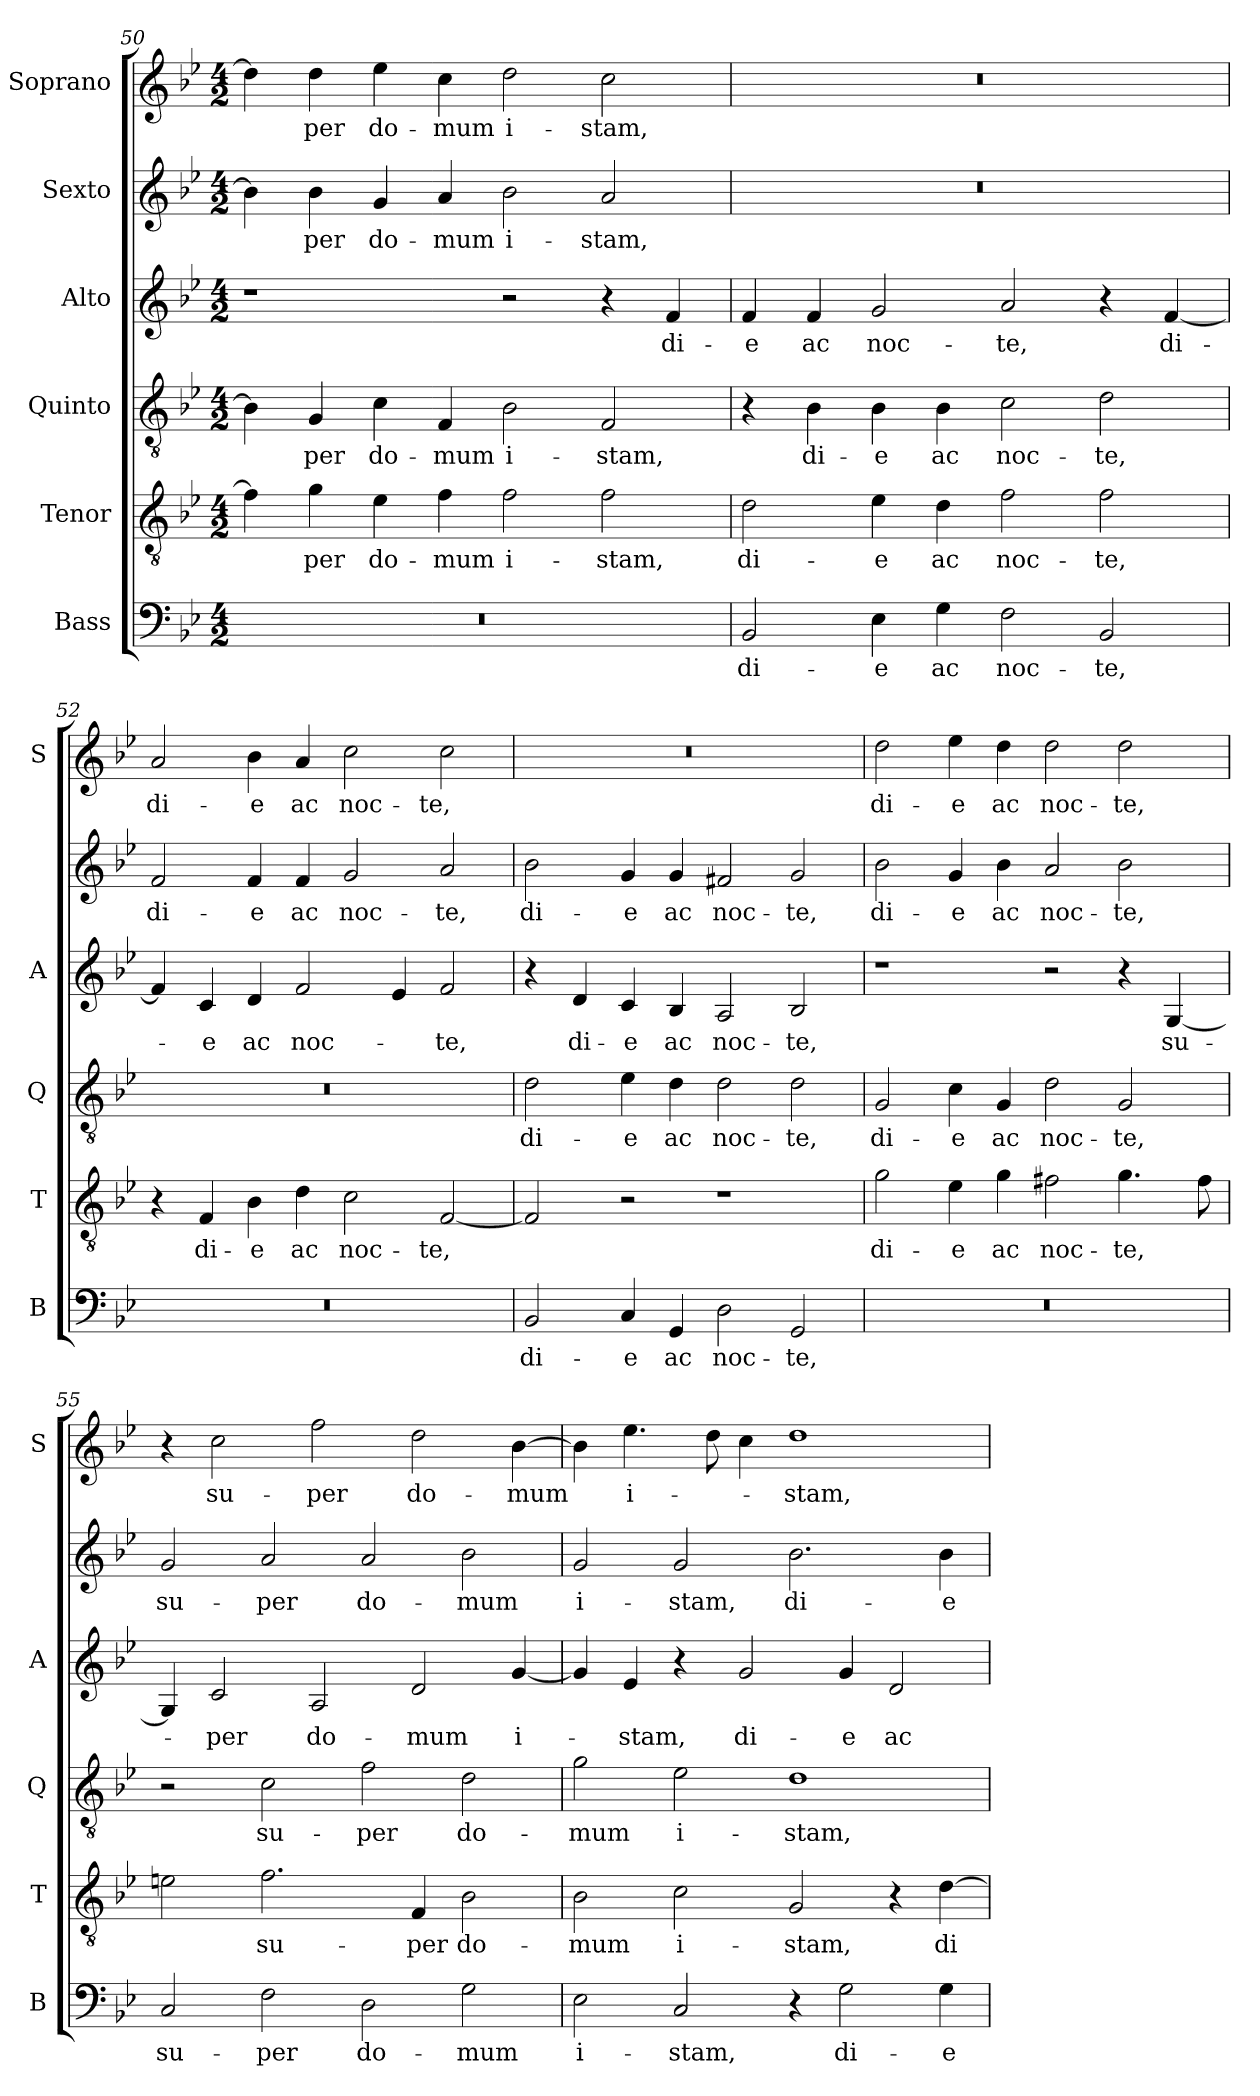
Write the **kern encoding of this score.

**kern	**text	**kern	**text	**kern	**text	**kern	**text	**kern	**text	**kern	**text
*part6	*part6	*part5	*part5	*part4	*part4	*part3	*part3	*part2	*part2	*part1	*part1
*staff6	*staff6	*staff5	*staff5	*staff4	*staff4	*staff3	*staff3	*staff2	*staff2	*staff1	*staff1
*I"Bass	*	*I"Tenor	*	*I"Quinto	*	*I"Alto	*	*I"Sexto	*	*I"Soprano	*
*I'B	*	*I'T	*	*I'Q	*	*I'A	*	*	*	*I'S	*
*clefF4	*	*clefGv2	*	*clefGv2	*	*clefG2	*	*clefG2	*	*clefG2	*
*k[b-e-]	*	*k[b-e-]	*	*k[b-e-]	*	*k[b-e-]	*	*k[b-e-]	*	*k[b-e-]	*
*B-:	*	*B-:	*	*B-:	*	*B-:	*	*B-:	*	*B-:	*
*M4/2	*	*M4/2	*	*M4/2	*	*M4/2	*	*M4/2	*	*M4/2	*
=50	=50	=50	=50	=50	=50	=50	=50	=50	=50	=50	=50
0r	.	4f\]	.	4B-\]	.	1r	.	4b-\]	.	4dd\]	.
!	!	!	!LO:LY:b	!	!LO:LY:b	!	!	!	!LO:LY:b	!	!LO:LY:b
.	.	4g\	-per	4G/	-per	.	.	4b-\	-per	4dd\	-per
!	!	!	!LO:LY:b	!	!LO:LY:b	!	!	!	!LO:LY:b	!	!LO:LY:b
.	.	4e-\	do-	4c\	do-	.	.	4g/	do-	4ee-\	do-
!	!	!	!LO:LY:b	!	!LO:LY:b	!	!	!	!LO:LY:b	!	!LO:LY:b
.	.	4f\	-mum	4F/	-mum	.	.	4a/	-mum	4cc\	-mum
!	!	!	!LO:LY:b	!	!LO:LY:b	!	!	!	!LO:LY:b	!	!LO:LY:b
.	.	2f\	i-	2B-\	i-	2r	.	2b-\	i-	2dd\	i-
!	!	!	!LO:LY:b	!	!LO:LY:b	!	!	!	!LO:LY:b	!	!LO:LY:b
.	.	2f\	-stam,	2F/	-stam,	4r	.	2a/	-stam,	2cc\	-stam,
!	!	!	!	!	!	!	!LO:LY:b	!	!	!	!
.	.	.	.	.	.	4f/	di-	.	.	.	.
=51	=51	=51	=51	=51	=51	=51	=51	=51	=51	=51	=51
!	!LO:LY:b	!	!LO:LY:b	!	!	!	!LO:LY:b	!	!	!	!
2BB-/	di-	2d\	di-	4r	.	4f/	-e	0r	.	0r	.
!	!	!	!	!	!LO:LY:b	!	!LO:LY:b	!	!	!	!
.	.	.	.	4B-\	di-	4f/	ac	.	.	.	.
!	!LO:LY:b	!	!LO:LY:b	!	!LO:LY:b	!	!LO:LY:b	!	!	!	!
4E-\	-e	4e-\	-e	4B-\	-e	2g/	noc-	.	.	.	.
!	!LO:LY:b	!	!LO:LY:b	!	!LO:LY:b	!	!	!	!	!	!
4G\	ac	4d\	ac	4B-\	ac	.	.	.	.	.	.
!	!LO:LY:b	!	!LO:LY:b	!	!LO:LY:b	!	!LO:LY:b	!	!	!	!
2F\	noc-	2f\	noc-	2c\	noc-	2a/	-te,	.	.	.	.
!	!LO:LY:b	!	!LO:LY:b	!	!LO:LY:b	!	!	!	!	!	!
2BB-/	-te,	2f\	-te,	2d\	-te,	4r	.	.	.	.	.
!	!	!	!	!	!	!	!LO:LY:b	!	!	!	!
.	.	.	.	.	.	[4f/	di-	.	.	.	.
!!LO:LB:g=z
=52	=52	=52	=52	=52	=52	=52	=52	=52	=52	=52	=52
!	!	!	!	!	!	!	!	!	!LO:LY:b	!	!LO:LY:b
0r	.	4r	.	0r	.	4f/]	.	2f/	di-	2a/	di-
!	!	!	!LO:LY:b	!	!	!	!LO:LY:b	!	!	!	!
.	.	4F/	di-	.	.	4c/	-e	.	.	.	.
!	!	!	!LO:LY:b	!	!	!	!LO:LY:b	!	!LO:LY:b	!	!LO:LY:b
.	.	4B-\	-e	.	.	4d/	ac	4f/	-e	4b-\	-e
!	!	!	!LO:LY:b	!	!	!	!LO:LY:b	!	!LO:LY:b	!	!LO:LY:b
.	.	4d\	ac	.	.	2f/	noc-	4f/	ac	4a/	ac
!	!	!	!LO:LY:b	!	!	!	!	!	!LO:LY:b	!	!LO:LY:b
.	.	2c\	noc-	.	.	.	.	2g/	noc-	2cc\	noc-
.	.	.	.	.	.	4e-/	.	.	.	.	.
!	!	!	!LO:LY:b	!	!	!	!LO:LY:b	!	!LO:LY:b	!	!LO:LY:b
.	.	[2F/	-te,	.	.	2f/	-te,	2a/	-te,	2cc\	-te,
=53	=53	=53	=53	=53	=53	=53	=53	=53	=53	=53	=53
!	!LO:LY:b	!	!	!	!LO:LY:b	!	!	!	!LO:LY:b	!	!
2BB-/	di-	2F/]	.	2d\	di-	4r	.	2b-\	di-	0r	.
!	!	!	!	!	!	!	!LO:LY:b	!	!	!	!
.	.	.	.	.	.	4d/	di-	.	.	.	.
!	!LO:LY:b	!	!	!	!LO:LY:b	!	!LO:LY:b	!	!LO:LY:b	!	!
4C/	-e	2r	.	4e-\	-e	4c/	-e	4g/	-e	.	.
!	!LO:LY:b	!	!	!	!LO:LY:b	!	!LO:LY:b	!	!LO:LY:b	!	!
4GG/	ac	.	.	4d\	ac	4B-/	ac	4g/	ac	.	.
!	!LO:LY:b	!	!	!	!LO:LY:b	!	!LO:LY:b	!	!LO:LY:b	!	!
2D\	noc-	1r	.	2d\	noc-	2A/	noc-	2f#X/	noc-	.	.
!	!LO:LY:b	!	!	!	!LO:LY:b	!	!LO:LY:b	!	!LO:LY:b	!	!
2GG/	-te,	.	.	2d\	-te,	2B-/	-te,	2g/	-te,	.	.
=54	=54	=54	=54	=54	=54	=54	=54	=54	=54	=54	=54
!	!	!	!LO:LY:b	!	!LO:LY:b	!	!	!	!LO:LY:b	!	!LO:LY:b
0r	.	2g\	di-	2G/	di-	1r	.	2b-\	di-	2dd\	di-
!	!	!	!LO:LY:b	!	!LO:LY:b	!	!	!	!LO:LY:b	!	!LO:LY:b
.	.	4e-\	-e	4c\	-e	.	.	4g/	-e	4ee-\	-e
!	!	!	!LO:LY:b	!	!LO:LY:b	!	!	!	!LO:LY:b	!	!LO:LY:b
.	.	4g\	ac	4G/	ac	.	.	4b-\	ac	4dd\	ac
!	!	!	!LO:LY:b	!	!LO:LY:b	!	!	!	!LO:LY:b	!	!LO:LY:b
.	.	2f#X\	noc-	2d\	noc-	2r	.	2a/	noc-	2dd\	noc-
!	!	!	!LO:LY:b	!	!LO:LY:b	!	!	!	!LO:LY:b	!	!LO:LY:b
.	.	4.g\	-te,	2G/	-te,	4r	.	2b-\	-te,	2dd\	-te,
!	!	!	!	!	!	!	!LO:LY:b	!	!	!	!
.	.	.	.	.	.	[4G/	su-	.	.	.	.
.	.	8f#\	.	.	.	.	.	.	.	.	.
!!LO:PB:g=z
=55	=55	=55	=55	=55	=55	=55	=55	=55	=55	=55	=55
!	!LO:LY:b	!	!	!	!	!	!	!	!LO:LY:b	!	!
2C/	su-	2en\	.	2r	.	4G/]	.	2g/	su-	4r	.
!	!	!	!	!	!	!	!LO:LY:b	!	!	!	!LO:LY:b
.	.	.	.	.	.	2c/	-per	.	.	2cc\	su-
!	!LO:LY:b	!	!LO:LY:b	!	!LO:LY:b	!	!	!	!LO:LY:b	!	!
2F\	-per	2.f\	su-	2c\	su-	.	.	2a/	-per	.	.
!	!	!	!	!	!	!	!LO:LY:b	!	!	!	!LO:LY:b
.	.	.	.	.	.	2A/	do-	.	.	2ff\	-per
!	!LO:LY:b	!	!	!	!LO:LY:b	!	!	!	!LO:LY:b	!	!
2D\	do-	.	.	2f\	-per	.	.	2a/	do-	.	.
!	!	!	!LO:LY:b	!	!	!	!LO:LY:b	!	!	!	!LO:LY:b
.	.	4F/	-per	.	.	2d/	-mum	.	.	2dd\	do-
!	!LO:LY:b	!	!LO:LY:b	!	!LO:LY:b	!	!	!	!LO:LY:b	!	!
2G\	-mum	2B-\	do-	2d\	do-	.	.	2b-\	-mum	.	.
!	!	!	!	!	!	!	!LO:LY:b	!	!	!	!LO:LY:b
.	.	.	.	.	.	[4g/	i-	.	.	[4b-\	-mum
=56	=56	=56	=56	=56	=56	=56	=56	=56	=56	=56	=56
!	!LO:LY:b	!	!LO:LY:b	!	!LO:LY:b	!	!	!	!LO:LY:b	!	!
2E-\	i-	2B-\	-mum	2g\	-mum	4g/]	.	2g/	i-	4b-\]	.
!	!	!	!	!	!	!	!LO:LY:b	!	!	!	!LO:LY:b
.	.	.	.	.	.	4e-/	-stam,	.	.	4.ee-\	i-
!	!LO:LY:b	!	!LO:LY:b	!	!LO:LY:b	!	!	!	!LO:LY:b	!	!
2C/	-stam,	2c\	i-	2e-\	i-	4r	.	2g/	-stam,	.	.
.	.	.	.	.	.	.	.	.	.	8dd\	.
!	!	!	!	!	!	!	!LO:LY:b	!	!	!	!
.	.	.	.	.	.	2g/	di-	.	.	4cc\	.
!	!	!	!LO:LY:b	!	!LO:LY:b	!	!	!	!LO:LY:b	!	!LO:LY:b
4r	.	2G/	-stam,	1d	-stam,	.	.	2.b-\	di-	1dd	-stam,
!	!LO:LY:b	!	!	!	!	!	!LO:LY:b	!	!	!	!
2G\	di-	.	.	.	.	4g/	-e	.	.	.	.
!	!	!	!	!	!	!	!LO:LY:b	!	!	!	!
.	.	4r	.	.	.	2d/	ac	.	.	.	.
!	!LO:LY:b	!	!LO:LY:b	!	!	!	!	!	!LO:LY:b	!	!
4G\	-e	[4d\	di-	.	.	.	.	4b-\	-e	.	.
=	=	=	=	=	=	=	=	=	=	=	=
*-	*-	*-	*-	*-	*-	*-	*-	*-	*-	*-	*-
